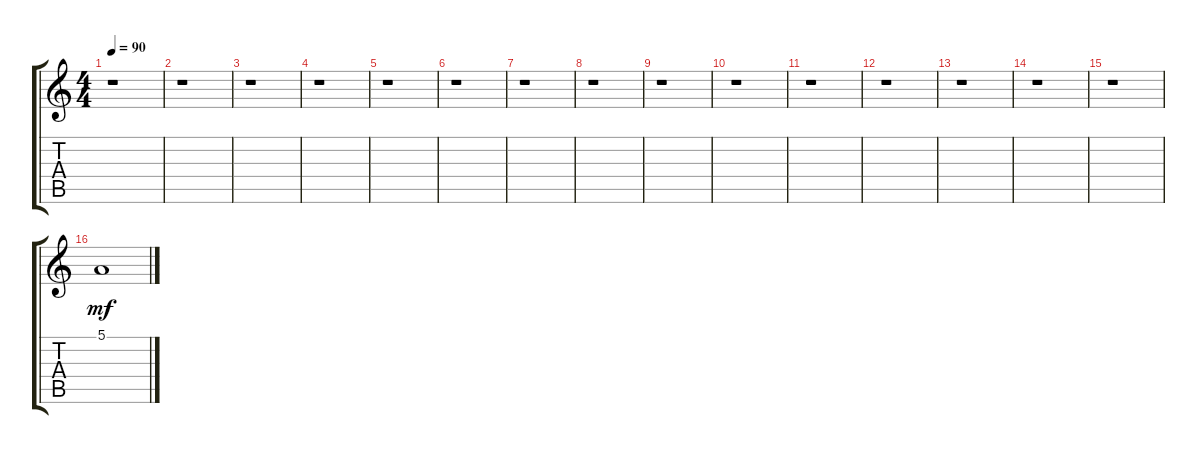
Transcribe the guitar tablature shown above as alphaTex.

\track "" {instrument synthstrings1}
\staff {score tabs}
\tuning (E4 B3 G3 D3 A2 E2) {hide}
\ts (4 4)
\tempo 90
\clef g2
\ks c
r.1{dy mf} |
r.1 |
r.1 |
r.1 |
r.1 |
r.1 |
r.1 |
r.1 |
r.1 |
r.1 |
r.1 |
r.1 |
r.1 |
r.1 |
r.1 |
5.1.1
